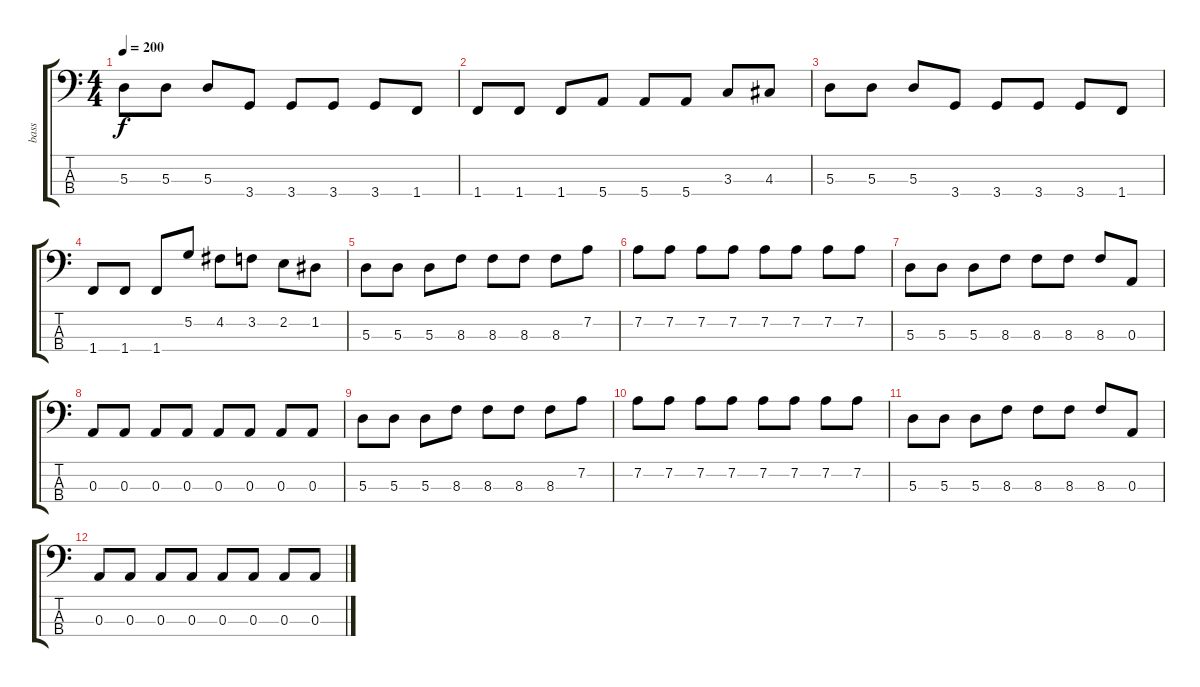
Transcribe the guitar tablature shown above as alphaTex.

\track ("bass" "bass") {instrument electricbasspick}
\staff {score tabs}
\tuning (G2 D2 A1 E1) {hide}
\ts (4 4)
\tempo 200
\clef f4
\ks c
5.3.8{dy f} 5.3.8 5.3.8 3.4.8 3.4.8 3.4.8 3.4.8 1.4.8 |
1.4.8 1.4.8 1.4.8 5.4.8 5.4.8 5.4.8 3.3.8 4.3.8 |
5.3.8 5.3.8 5.3.8 3.4.8 3.4.8 3.4.8 3.4.8 1.4.8 |
1.4.8 1.4.8 1.4.8 5.2.8 4.2.8 3.2.8 2.2.8 1.2.8 |
5.3.8 5.3.8 5.3.8 8.3.8 8.3.8 8.3.8 8.3.8 7.2.8 |
7.2.8 7.2.8 7.2.8 7.2.8 7.2.8 7.2.8 7.2.8 7.2.8 |
5.3.8 5.3.8 5.3.8 8.3.8 8.3.8 8.3.8 8.3.8 0.3.8 |
0.3.8 0.3.8 0.3.8 0.3.8 0.3.8 0.3.8 0.3.8 0.3.8 |
5.3.8 5.3.8 5.3.8 8.3.8 8.3.8 8.3.8 8.3.8 7.2.8 |
7.2.8 7.2.8 7.2.8 7.2.8 7.2.8 7.2.8 7.2.8 7.2.8 |
5.3.8 5.3.8 5.3.8 8.3.8 8.3.8 8.3.8 8.3.8 0.3.8 |
0.3.8 0.3.8 0.3.8 0.3.8 0.3.8 0.3.8 0.3.8 0.3.8
